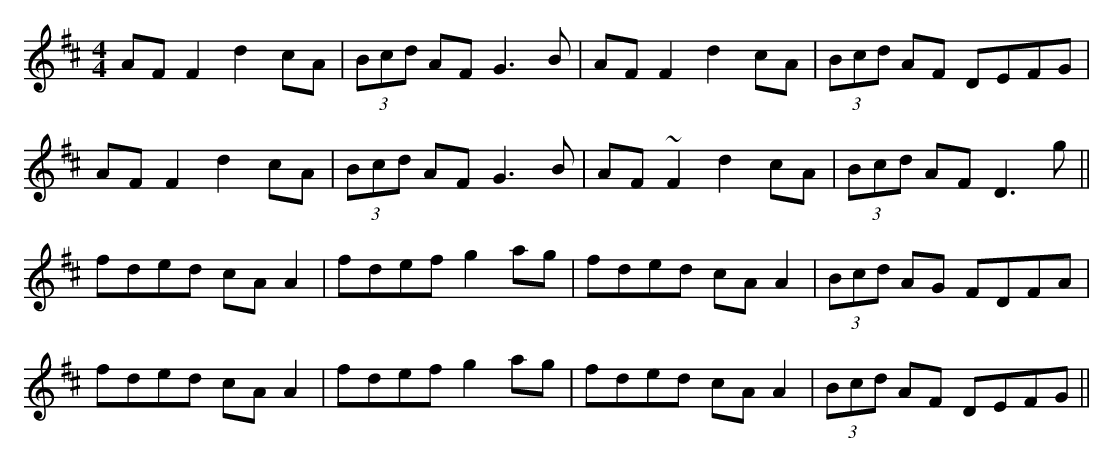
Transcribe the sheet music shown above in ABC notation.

X:1
M:4/4
K:D
AFF2 d2cA|(3Bcd AF G3B|AFF2 d2cA|(3Bcd AF DEFG|
AFF2 d2cA|(3Bcd AF G3B|AF~F2 d2cA|(3Bcd AF D3g||
fded cAA2|fdef g2ag|fded cAA2|(3Bcd AG FDFA|
fded cAA2|fdef g2ag|fded cAA2|(3Bcd AF DEFG||
